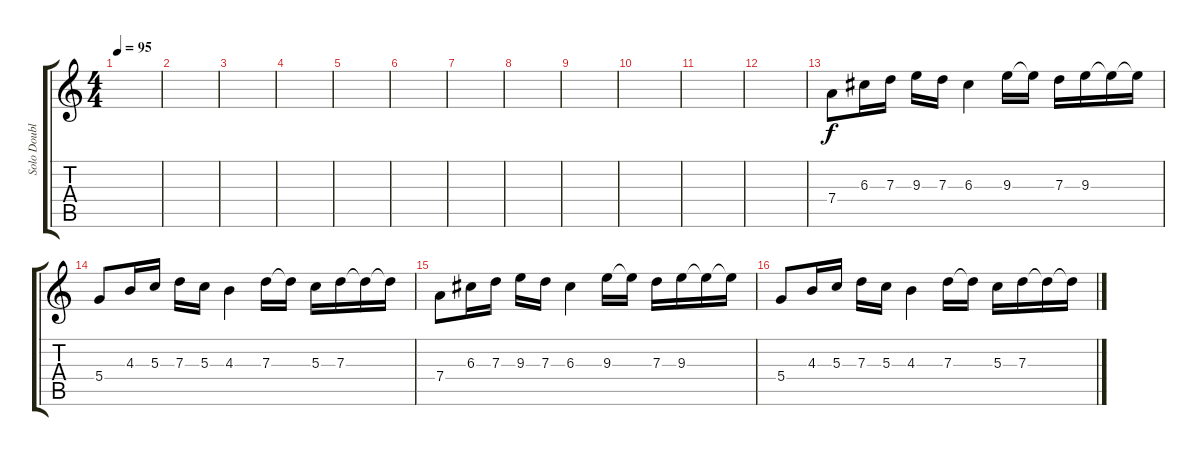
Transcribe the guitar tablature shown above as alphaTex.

\track ("Solo Double Up" "Solo Doubl") {instrument overdrivenguitar}
\staff {score tabs}
\tuning (E4 B3 G3 D3 A2 E2) {hide}
\ts (4 4)
\tempo 95
\clef g2
\ks c
|
|
|
|
|
|
|
|
|
|
|
|
7.4.8 6.3.16 7.3.16 9.3.16 7.3.16 6.3.4 9.3.16 9.3{t}.16 7.3.16 9.3.16 9.3{t}.16 9.3{t}.16 |
5.4.8 4.3.16 5.3.16 7.3.16 5.3.16 4.3.4 7.3.16 7.3{t}.16 5.3.16 7.3.16 7.3{t}.16 7.3{t}.16 |
7.4.8 6.3.16 7.3.16 9.3.16 7.3.16 6.3.4 9.3.16 9.3{t}.16 7.3.16 9.3.16 9.3{t}.16 9.3{t}.16 |
5.4.8 4.3.16 5.3.16 7.3.16 5.3.16 4.3.4 7.3.16 7.3{t}.16 5.3.16 7.3.16 7.3{t}.16 7.3{t}.16
